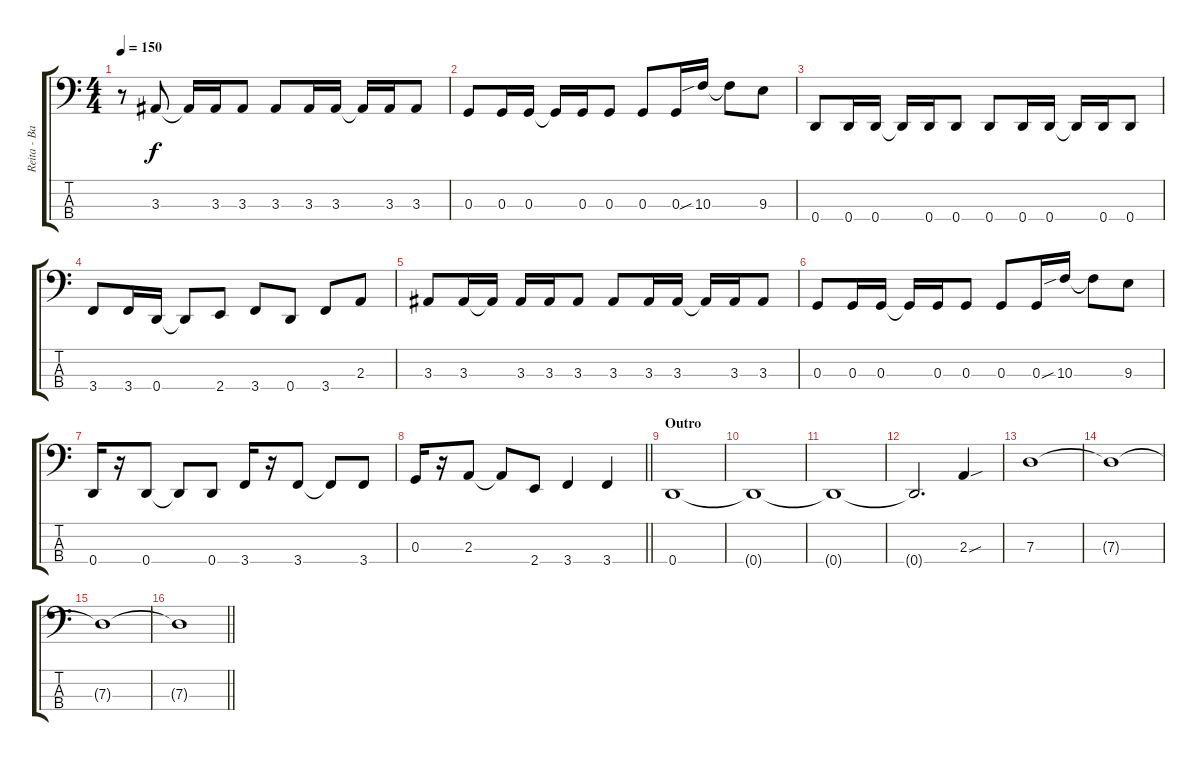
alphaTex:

\track ("Reita - Bass" "Reita - Ba") {instrument electricbasspick}
\staff {score tabs}
\tuning (F2 C2 G1 D1) {hide}
\ts (4 4)
\tempo 150
\clef f4
\ks c
r.8{dy f} 3.3.8 3.3{t}.16 3.3.16 3.3.8 3.3.8 3.3.16 3.3.16 3.3{t}.16 3.3.16 3.3.8 |
0.3.8 0.3.16 0.3.16 0.3{t}.16 0.3.16 0.3.8 0.3.8 0.3.16 10.3{sib}.16 10.3{t}.8 9.3.8 |
0.4.8 0.4.16 0.4.16 0.4{t}.16 0.4.16 0.4.8 0.4.8 0.4.16 0.4.16 0.4{t}.16 0.4.16 0.4.8 |
3.4.8 3.4.16 0.4.16 0.4{t}.8 2.4.8 3.4.8 0.4.8 3.4.8 2.3.8 |
3.3.8 3.3.16 3.3{t}.16 3.3.16 3.3.16 3.3.8 3.3.8 3.3.16 3.3.16 3.3{t}.16 3.3.16 3.3.8 |
0.3.8 0.3.16 0.3.16 0.3{t}.16 0.3.16 0.3.8 0.3.8 0.3.16 10.3{sib}.16 10.3{t}.8 9.3.8 |
0.4.16 r.16 0.4.8 0.4{t}.8 0.4.8 3.4.16 r.16 3.4.8 3.4{t}.8 3.4.8 |
\barLineRight lightlight
0.3.16 r.16 2.3.8 2.3{t}.8 2.4.8 3.4.4 3.4.4 |
\section ("" "Outro")
0.4.1 |
0.4{t}.1 |
0.4{t}.1 |
0.4{t}.2{d} 2.3{sou}.4 |
7.3.1 |
7.3{t}.1 |
7.3{t}.1 |
\barLineRight lightlight
7.3{t}.1
